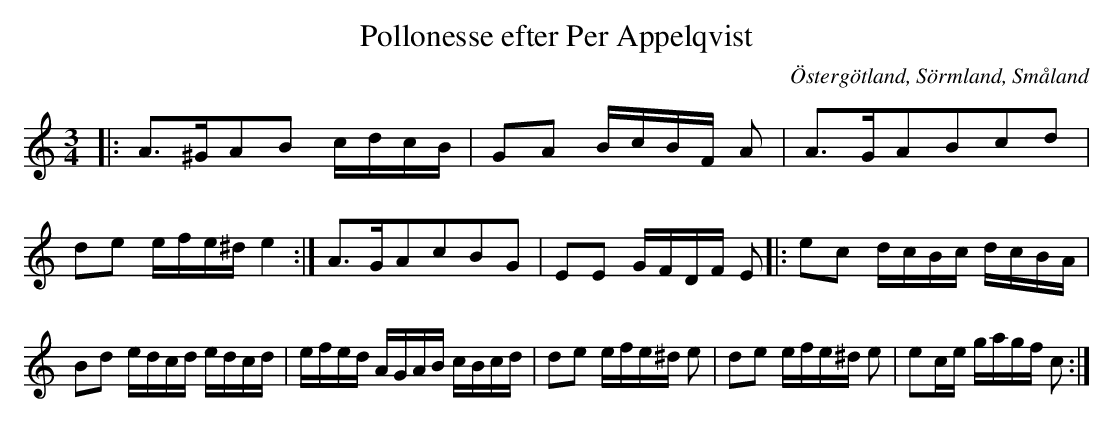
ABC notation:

X:1
T:Pollonesse efter Per Appelqvist
O:Östergötland, Sörmland, Småland
M:3/4
L:1/8
K:C
|: A>^GAB c/2d/2c/2B/2| GA B/2c/2B/2F/2 A | A>GABcd | de e/2f/2e/2^d/2 e2 :| A>GAcBG | EE G/2F/2D/2F/2 E |: ec d/2c/2B/2c/2 d/2c/2B/2A/2 | Bd e/2d/2c/2d/2 e/2d/2c/2d/2 |e/2f/2e/2d/2 A/2G/2A/2B/2 c/2B/2c/2d/2 | de e/2f/2e/2^d/2 e |de e/2f/2e/2^d/2 e | ec/2e/2 g/2/a/2g/2f/2 c :|
